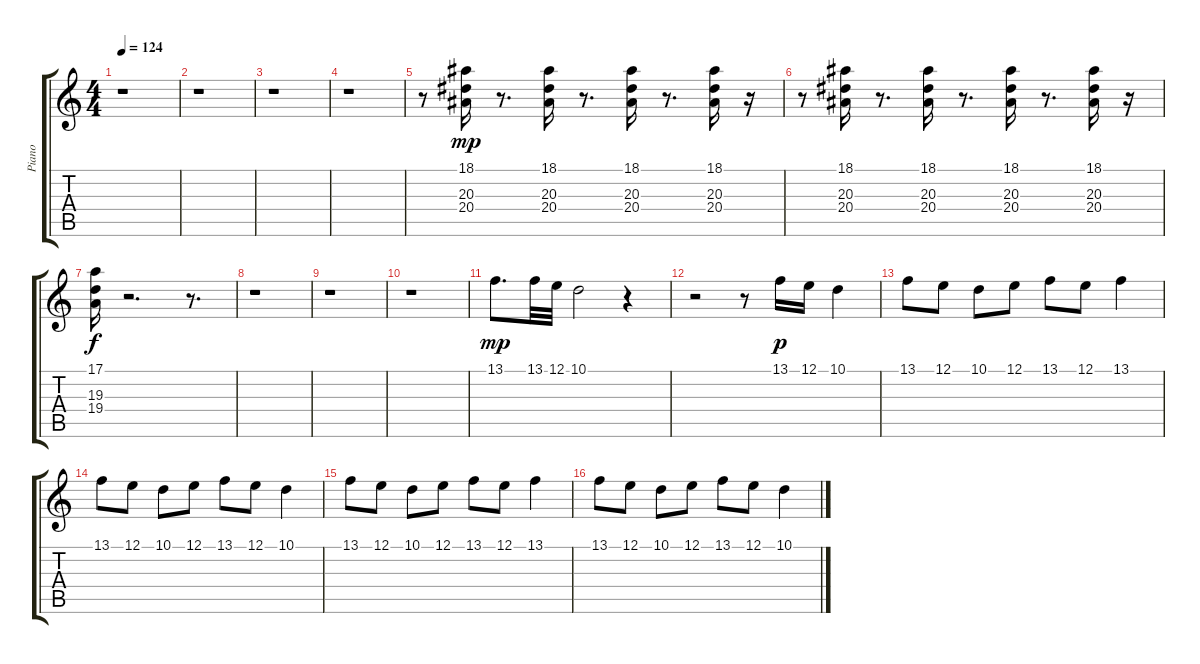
\track ("Piano" "Piano") {instrument acousticgrandpiano}
\staff {score tabs}
\tuning (E4 B3 G3 D3 A2 E2) {hide}
\ts (4 4)
\tempo 124
\clef g2
\ks c
r.1{dy mp} |
r.1 |
r.1 |
r.1 |
r.8 (18.1 20.3 20.4).16 r.8{d} (18.1 20.3 20.4).16 r.8{d} (18.1 20.3 20.4).16 r.8{d} (18.1 20.3 20.4).16 r.16 |
r.8 (18.1 20.3 20.4).16 r.8{d} (18.1 20.3 20.4).16 r.8{d} (18.1 20.3 20.4).16 r.8{d} (18.1 20.3 20.4).16 r.16 |
(17.1 19.3 19.4).16{dy f} r.2{d} r.8{d} |
r.1 |
r.1 |
r.1 |
13.1.8{d dy mp} 13.1.32 12.1.32 10.1.2 r.4 |
r.2 r.8 13.1.16{dy p} 12.1.16 10.1.4 |
13.1.8 12.1.8 10.1.8 12.1.8 13.1.8 12.1.8 13.1.4 |
13.1.8 12.1.8 10.1.8 12.1.8 13.1.8 12.1.8 10.1.4 |
13.1.8 12.1.8 10.1.8 12.1.8 13.1.8 12.1.8 13.1.4 |
13.1.8 12.1.8 10.1.8 12.1.8 13.1.8 12.1.8 10.1.4
